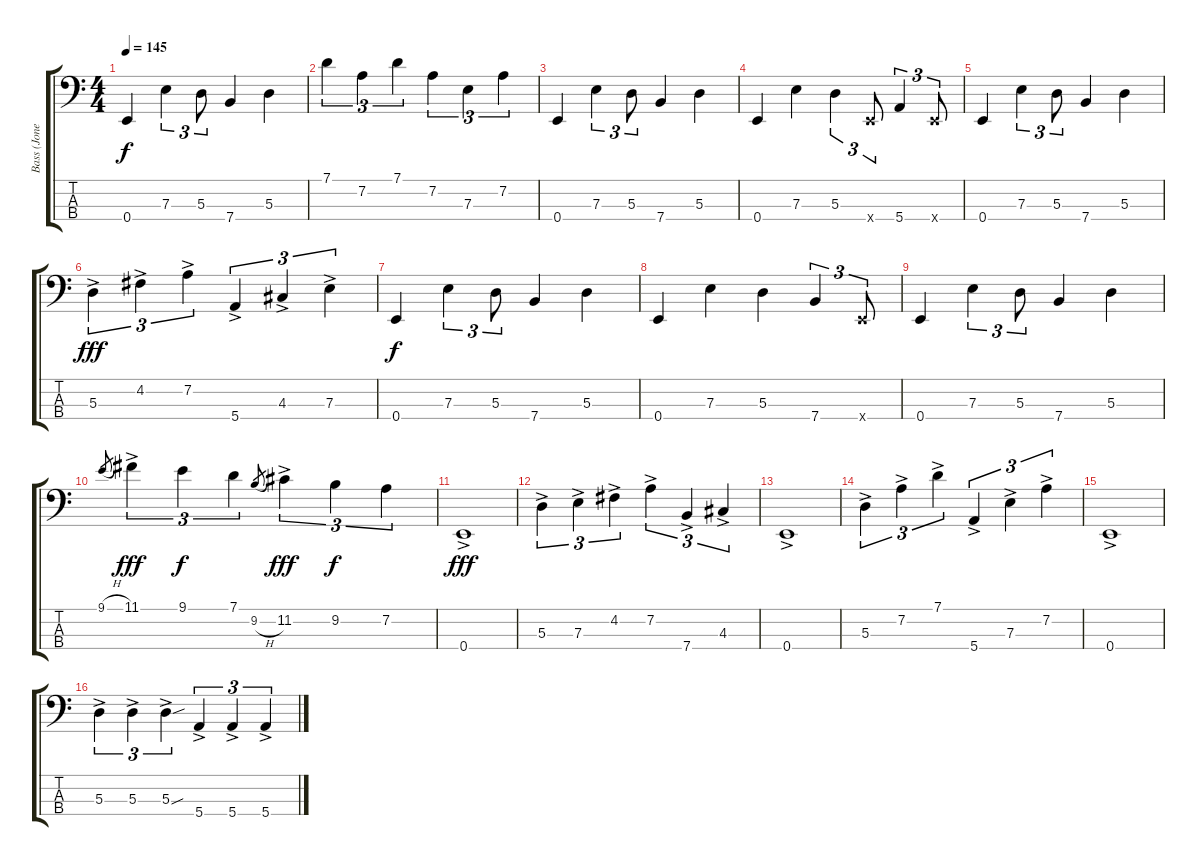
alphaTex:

\track ("Bass (Jones)" "Bass (Jone") {instrument electricbassfinger}
\staff {score tabs}
\tuning (G2 D2 A1 E1) {hide}
\ts (4 4)
\tempo 145
\clef f4
\ks c
0.4.4{dy f} 7.3.4{tu (3 2)} 5.3.8{tu (3 2)} 7.4.4 5.3.4 |
7.1.4{tu (3 2)} 7.2.4{tu (3 2)} 7.1.4{tu (3 2)} 7.2.4{tu (3 2)} 7.3.4{tu (3 2)} 7.2.4{tu (3 2)} |
0.4.4 7.3.4{tu (3 2)} 5.3.8{tu (3 2)} 7.4.4 5.3.4 |
0.4.4 7.3.4 5.3.4{tu (3 2)} 0.4{x}.8{tu (3 2)} 5.4.4{tu (3 2)} 0.4{x}.8{tu (3 2)} |
0.4.4 7.3.4{tu (3 2)} 5.3.8{tu (3 2)} 7.4.4 5.3.4 |
5.3{ac}.4{tu (3 2) dy fff} 4.2{ac}.4{tu (3 2)} 7.2{ac}.4{tu (3 2)} 5.4{ac}.4{tu (3 2)} 4.3{ac}.4{tu (3 2)} 7.3{ac}.4{tu (3 2)} |
0.4.4{dy f} 7.3.4{tu (3 2)} 5.3.8{tu (3 2)} 7.4.4 5.3.4 |
0.4.4 7.3.4 5.3.4 7.4.4{tu (3 2)} 0.4{x}.8{tu (3 2)} |
0.4.4 7.3.4{tu (3 2)} 5.3.8{tu (3 2)} 7.4.4 5.3.4 |
9.1{h}.8{gr} 11.1{ac}.4{tu (3 2) dy fff} 9.1.4{tu (3 2) dy f} 7.1.4{tu (3 2)} 9.2{h}.8{gr} 11.2{ac}.4{tu (3 2) dy fff} 9.2.4{tu (3 2) dy f} 7.2.4{tu (3 2)} |
0.4{ac}.1{dy fff} |
5.3{ac}.4{tu (3 2)} 7.3{ac}.4{tu (3 2)} 4.2{ac}.4{tu (3 2)} 7.2{ac}.4{tu (3 2)} 7.4{ac}.4{tu (3 2)} 4.3{ac}.4{tu (3 2)} |
0.4{ac}.1 |
5.3{ac}.4{tu (3 2)} 7.2{ac}.4{tu (3 2)} 7.1{ac}.4{tu (3 2)} 5.4{ac}.4{tu (3 2)} 7.3{ac}.4{tu (3 2)} 7.2{ac}.4{tu (3 2)} |
0.4{ac}.1 |
5.3{ac}.4{tu (3 2)} 5.3{ac}.4{tu (3 2)} 5.3{sou ac}.4{tu (3 2)} 5.4{ac}.4{tu (3 2)} 5.4{ac}.4{tu (3 2)} 5.4{ac}.4{tu (3 2)}
